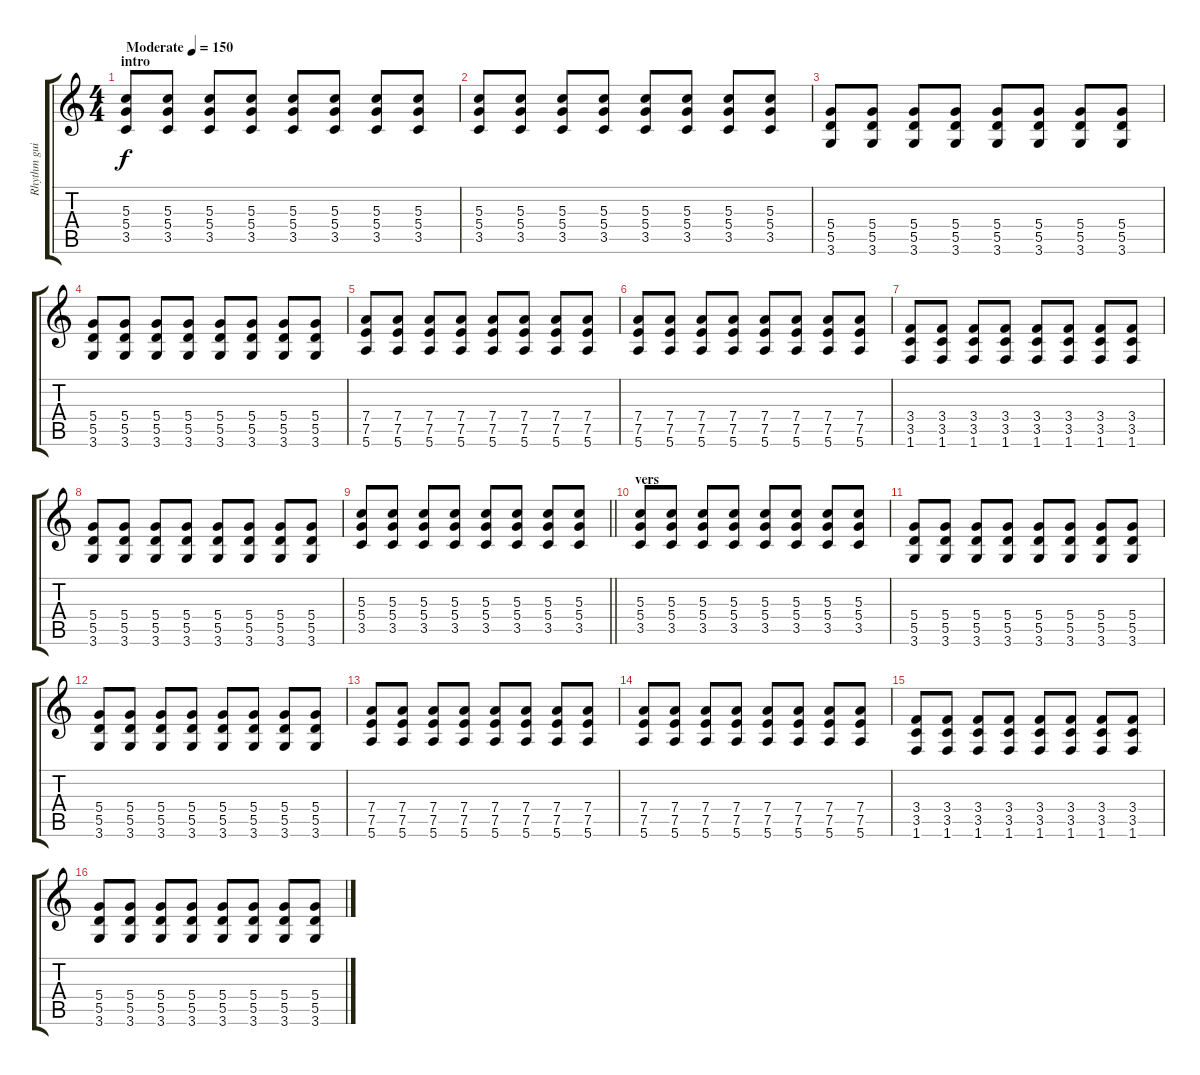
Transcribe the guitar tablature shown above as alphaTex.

\track ("Rhythm guitar" "Rhythm gui") {instrument electricguitarclean}
\staff {score tabs}
\tuning (E4 B3 G3 D3 A2 E2) {hide}
\ts (4 4)
\section ("" "intro")
\tempo (150 "Moderate")
\clef g2
\ks c
(5.3 5.4 3.5).8{dy f instrument electricguitarclean} (5.3 5.4 3.5).8 (5.3 5.4 3.5).8 (5.3 5.4 3.5).8 (5.3 5.4 3.5).8 (5.3 5.4 3.5).8 (5.3 5.4 3.5).8 (5.3 5.4 3.5).8 |
(5.3 5.4 3.5).8 (5.3 5.4 3.5).8 (5.3 5.4 3.5).8 (5.3 5.4 3.5).8 (5.3 5.4 3.5).8 (5.3 5.4 3.5).8 (5.3 5.4 3.5).8 (5.3 5.4 3.5).8 |
(5.4 5.5 3.6).8 (5.4 5.5 3.6).8 (5.4 5.5 3.6).8 (5.4 5.5 3.6).8 (5.4 5.5 3.6).8 (5.4 5.5 3.6).8 (5.4 5.5 3.6).8 (5.4 5.5 3.6).8 |
(5.4 5.5 3.6).8 (5.4 5.5 3.6).8 (5.4 5.5 3.6).8 (5.4 5.5 3.6).8 (5.4 5.5 3.6).8 (5.4 5.5 3.6).8 (5.4 5.5 3.6).8 (5.4 5.5 3.6).8 |
(7.4 7.5 5.6).8 (7.4 7.5 5.6).8 (7.4 7.5 5.6).8 (7.4 7.5 5.6).8 (7.4 7.5 5.6).8 (7.4 7.5 5.6).8 (7.4 7.5 5.6).8 (7.4 7.5 5.6).8 |
(7.4 7.5 5.6).8 (7.4 7.5 5.6).8 (7.4 7.5 5.6).8 (7.4 7.5 5.6).8 (7.4 7.5 5.6).8 (7.4 7.5 5.6).8 (7.4 7.5 5.6).8 (7.4 7.5 5.6).8 |
(3.4 3.5 1.6).8 (3.4 3.5 1.6).8 (3.4 3.5 1.6).8 (3.4 3.5 1.6).8 (3.4 3.5 1.6).8 (3.4 3.5 1.6).8 (3.4 3.5 1.6).8 (3.4 3.5 1.6).8 |
(5.4 5.5 3.6).8 (5.4 5.5 3.6).8 (5.4 5.5 3.6).8 (5.4 5.5 3.6).8 (5.4 5.5 3.6).8 (5.4 5.5 3.6).8 (5.4 5.5 3.6).8 (5.4 5.5 3.6).8 |
\barLineRight lightlight
(5.3 5.4 3.5).8 (5.3 5.4 3.5).8 (5.3 5.4 3.5).8 (5.3 5.4 3.5).8 (5.3 5.4 3.5).8 (5.3 5.4 3.5).8 (5.3 5.4 3.5).8 (5.3 5.4 3.5).8 |
\section ("" "vers")
(5.3 5.4 3.5).8 (5.3 5.4 3.5).8 (5.3 5.4 3.5).8 (5.3 5.4 3.5).8 (5.3 5.4 3.5).8 (5.3 5.4 3.5).8 (5.3 5.4 3.5).8 (5.3 5.4 3.5).8 |
(5.4 5.5 3.6).8 (5.4 5.5 3.6).8 (5.4 5.5 3.6).8 (5.4 5.5 3.6).8 (5.4 5.5 3.6).8 (5.4 5.5 3.6).8 (5.4 5.5 3.6).8 (5.4 5.5 3.6).8 |
(5.4 5.5 3.6).8 (5.4 5.5 3.6).8 (5.4 5.5 3.6).8 (5.4 5.5 3.6).8 (5.4 5.5 3.6).8 (5.4 5.5 3.6).8 (5.4 5.5 3.6).8 (5.4 5.5 3.6).8 |
(7.4 7.5 5.6).8 (7.4 7.5 5.6).8 (7.4 7.5 5.6).8 (7.4 7.5 5.6).8 (7.4 7.5 5.6).8 (7.4 7.5 5.6).8 (7.4 7.5 5.6).8 (7.4 7.5 5.6).8 |
(7.4 7.5 5.6).8 (7.4 7.5 5.6).8 (7.4 7.5 5.6).8 (7.4 7.5 5.6).8 (7.4 7.5 5.6).8 (7.4 7.5 5.6).8 (7.4 7.5 5.6).8 (7.4 7.5 5.6).8 |
(3.4 3.5 1.6).8 (3.4 3.5 1.6).8 (3.4 3.5 1.6).8 (3.4 3.5 1.6).8 (3.4 3.5 1.6).8 (3.4 3.5 1.6).8 (3.4 3.5 1.6).8 (3.4 3.5 1.6).8 |
(5.4 5.5 3.6).8 (5.4 5.5 3.6).8 (5.4 5.5 3.6).8 (5.4 5.5 3.6).8 (5.4 5.5 3.6).8 (5.4 5.5 3.6).8 (5.4 5.5 3.6).8 (5.4 5.5 3.6).8
